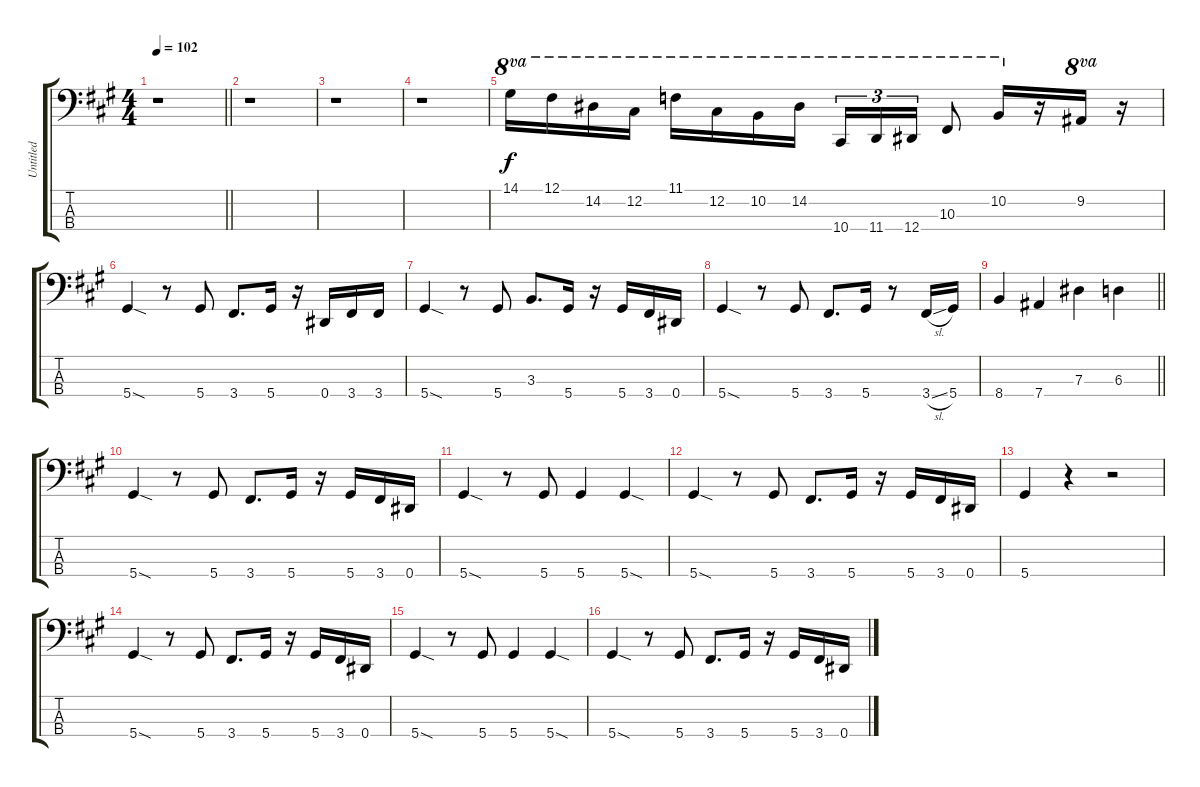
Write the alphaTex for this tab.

\track ("Untitled" "Untitled") {instrument electricbasspick}
\staff {score tabs}
\tuning (Gb2 Db2 Ab1 Eb1) {hide}
\ts (4 4)
\tempo 102
\clef f4
\barLineRight lightlight
\ks a
r.1{dy f instrument electricbasspick} |
r.1 |
r.1 |
r.1 |
14.1.16{ot 8va} 12.1.16{ot 8va} 14.2.16{ot 8va} 12.2.16{ot 8va} 11.1.16{ot 8va} 12.2.16{ot 8va} 10.2.16{ot 8va} 14.2.16{ot 8va} 10.4.16{tu (3 2) ot 8va} 11.4.16{tu (3 2) ot 8va} 12.4.16{tu (3 2) ot 8va} 10.3.8{ot 8va} 10.2.16{ot 8va} r.16 9.2.16{ot 8va} r.16 |
5.4{sod}.4 r.8 5.4.8 3.4.8{d} 5.4.16 r.16 0.4.16 3.4.16 3.4.16 |
5.4{sod}.4 r.8 5.4.8 3.3.8{d} 5.4.16 r.16 5.4.16 3.4.16 0.4.16 |
5.4{sod}.4 r.8 5.4.8 3.4.8{d} 5.4.16 r.8 3.4{sl}.16 5.4.16 |
\barLineRight lightlight
8.4.4 7.4.4 7.3.4 6.3.4 |
\section ("" " ")
5.4{sod}.4 r.8 5.4.8 3.4.8{d} 5.4.16 r.16 5.4.16 3.4.16 0.4.16 |
5.4{sod}.4 r.8 5.4.8 5.4.4 5.4{sod}.4 |
5.4{sod}.4 r.8 5.4.8 3.4.8{d} 5.4.16 r.16 5.4.16 3.4.16 0.4.16 |
5.4.4 r.4 r.2 |
5.4{sod}.4 r.8 5.4.8 3.4.8{d} 5.4.16 r.16 5.4.16 3.4.16 0.4.16 |
5.4{sod}.4 r.8 5.4.8 5.4.4 5.4{sod}.4 |
5.4{sod}.4 r.8 5.4.8 3.4.8{d} 5.4.16 r.16 5.4.16 3.4.16 0.4.16
